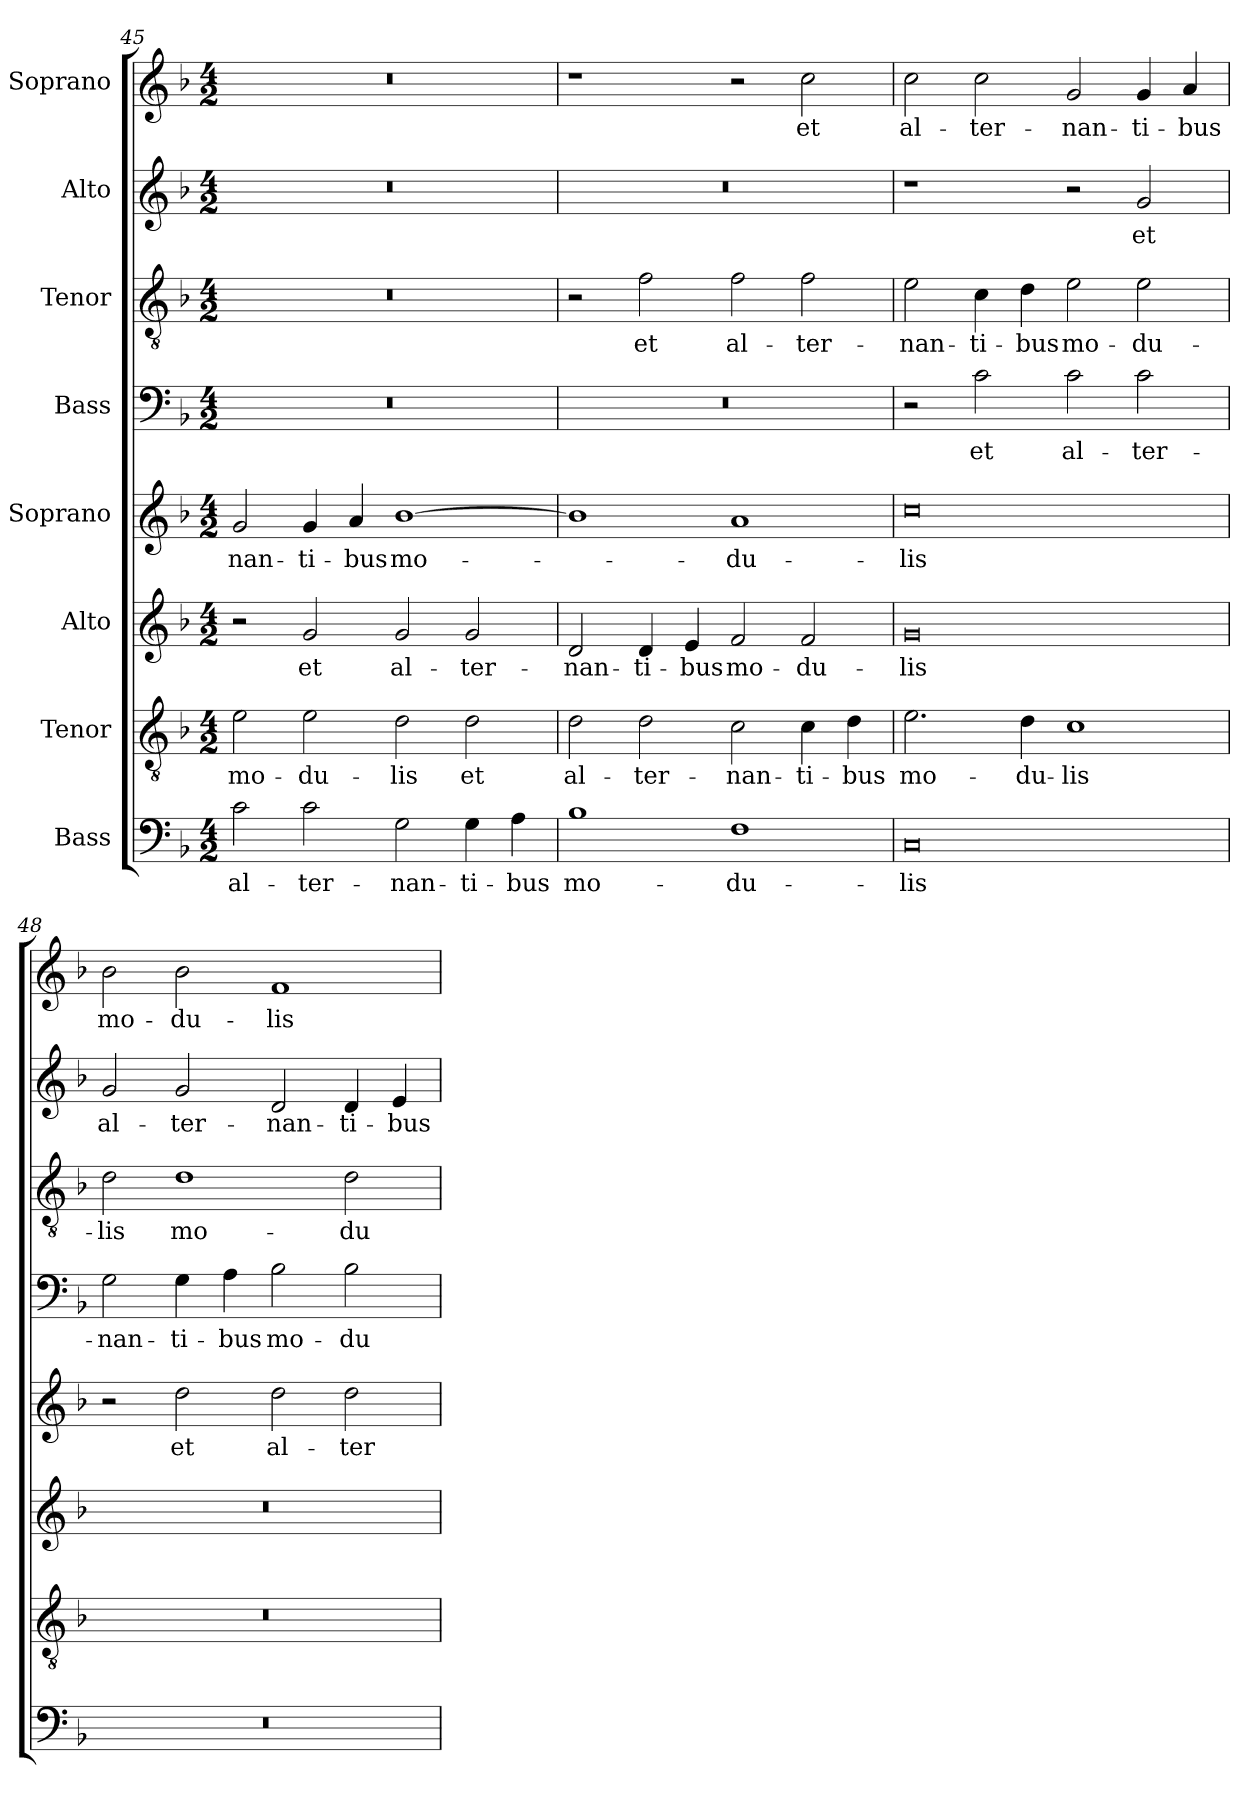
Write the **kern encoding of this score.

**kern	**text	**kern	**text	**kern	**text	**kern	**text	**kern	**text	**kern	**text	**kern	**text	**kern	**text
*part8	*part8	*part7	*part7	*part6	*part6	*part5	*part5	*part4	*part4	*part3	*part3	*part2	*part2	*part1	*part1
*staff8	*staff8	*staff7	*staff7	*staff6	*staff6	*staff5	*staff5	*staff4	*staff4	*staff3	*staff3	*staff2	*staff2	*staff1	*staff1
*I"Bass	*	*I"Tenor	*	*I"Alto	*	*I"Soprano	*	*I"Bass	*	*I"Tenor	*	*I"Alto	*	*I"Soprano	*
*clefF4	*	*clefGv2	*	*clefG2	*	*clefG2	*	*clefF4	*	*clefGv2	*	*clefG2	*	*clefG2	*
*k[b-]	*	*k[b-]	*	*k[b-]	*	*k[b-]	*	*k[b-]	*	*k[b-]	*	*k[b-]	*	*k[b-]	*
*F:	*	*F:	*	*F:	*	*F:	*	*F:	*	*F:	*	*F:	*	*F:	*
*M4/2	*	*M4/2	*	*M4/2	*	*M4/2	*	*M4/2	*	*M4/2	*	*M4/2	*	*M4/2	*
=45	=45	=45	=45	=45	=45	=45	=45	=45	=45	=45	=45	=45	=45	=45	=45
2c\	al-	2e\	mo-	2r	.	2g/	-nan-	0r	.	0r	.	0r	.	0r	.
2c\	-ter-	2e\	-du-	2g/	et	4g/	-ti-	.	.	.	.	.	.	.	.
.	.	.	.	.	.	4a/	-bus	.	.	.	.	.	.	.	.
2G\	-nan-	2d\	-lis	2g/	al-	[1b-	mo-	.	.	.	.	.	.	.	.
4G\	-ti-	2d\	et	2g/	-ter-	.	.	.	.	.	.	.	.	.	.
4A\	-bus	.	.	.	.	.	.	.	.	.	.	.	.	.	.
!!LO:LB:g=z
=46	=46	=46	=46	=46	=46	=46	=46	=46	=46	=46	=46	=46	=46	=46	=46
1B-	mo-	2d\	al-	2d/	-nan-	1b-]	.	0r	.	2r	.	0r	.	1r	.
.	.	2d\	-ter-	4d/	-ti-	.	.	.	.	2f\	et	.	.	.	.
.	.	.	.	4e/	-bus	.	.	.	.	.	.	.	.	.	.
1F	-du-	2c\	-nan-	2f/	mo-	1a	-du-	.	.	2f\	al-	.	.	2r	.
.	.	4c\	-ti-	2f/	-du-	.	.	.	.	2f\	-ter-	.	.	2cc\	et
.	.	4d\	-bus	.	.	.	.	.	.	.	.	.	.	.	.
=47	=47	=47	=47	=47	=47	=47	=47	=47	=47	=47	=47	=47	=47	=47	=47
0C	-lis	2.e\	mo-	0g	-lis	0cc	-lis	2r	.	2e\	-nan-	1r	.	2cc\	al-
.	.	.	.	.	.	.	.	2c\	et	4c\	-ti-	.	.	2cc\	-ter-
.	.	4d\	-du-	.	.	.	.	.	.	4d\	-bus	.	.	.	.
.	.	1c	-lis	.	.	.	.	2c\	al-	2e\	mo-	2r	.	2g/	-nan-
.	.	.	.	.	.	.	.	2c\	-ter-	2e\	-du-	2g/	et	4g/	-ti-
.	.	.	.	.	.	.	.	.	.	.	.	.	.	4a/	-bus
=48	=48	=48	=48	=48	=48	=48	=48	=48	=48	=48	=48	=48	=48	=48	=48
0r	.	0r	.	0r	.	2r	.	2G\	-nan-	2d\	-lis	2g/	al-	2b-\	mo-
.	.	.	.	.	.	2dd\	et	4G\	-ti-	1d	mo-	2g/	-ter-	2b-\	-du-
.	.	.	.	.	.	.	.	4A\	-bus	.	.	.	.	.	.
.	.	.	.	.	.	2dd\	al-	2B-\	mo-	.	.	2d/	-nan-	1f	-lis
.	.	.	.	.	.	2dd\	-ter-	2B-\	-du-	2d\	-du-	4d/	-ti-	.	.
.	.	.	.	.	.	.	.	.	.	.	.	4e/	-bus	.	.
=	=	=	=	=	=	=	=	=	=	=	=	=	=	=	=
*-	*-	*-	*-	*-	*-	*-	*-	*-	*-	*-	*-	*-	*-	*-	*-
